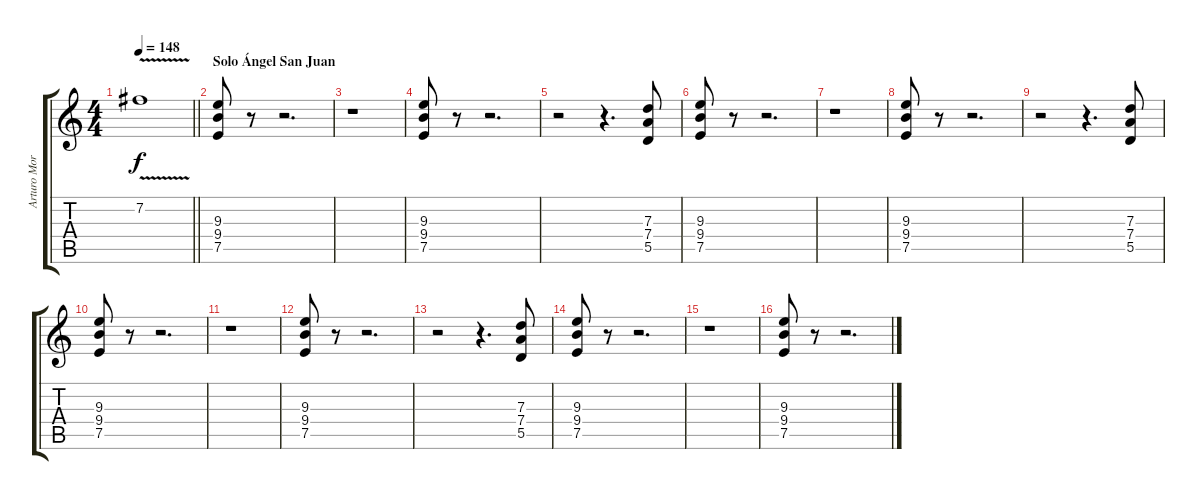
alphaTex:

\track ("Arturo Morras" "Arturo Mor") {instrument distortionguitar}
\staff {score tabs}
\tuning (E4 B3 G3 D3 A2 E2) {hide}
\ts (4 4)
\tempo 148
\clef g2
\barLineRight lightlight
\ks c
7.2{v t}.1{dy f} |
\section ("" "Solo Ángel San Juan")
(9.3 9.4 7.5).8 r.8 r.2{d} |
r.1 |
(9.3 9.4 7.5).8 r.8 r.2{d} |
r.2 r.4{d} (7.3 7.4 5.5).8 |
(9.3 9.4 7.5).8 r.8 r.2{d} |
r.1 |
(9.3 9.4 7.5).8 r.8 r.2{d} |
r.2 r.4{d} (7.3 7.4 5.5).8 |
(9.3 9.4 7.5).8 r.8 r.2{d} |
r.1 |
(9.3 9.4 7.5).8 r.8 r.2{d} |
r.2 r.4{d} (7.3 7.4 5.5).8 |
(9.3 9.4 7.5).8 r.8 r.2{d} |
r.1 |
(9.3 9.4 7.5).8 r.8 r.2{d}
